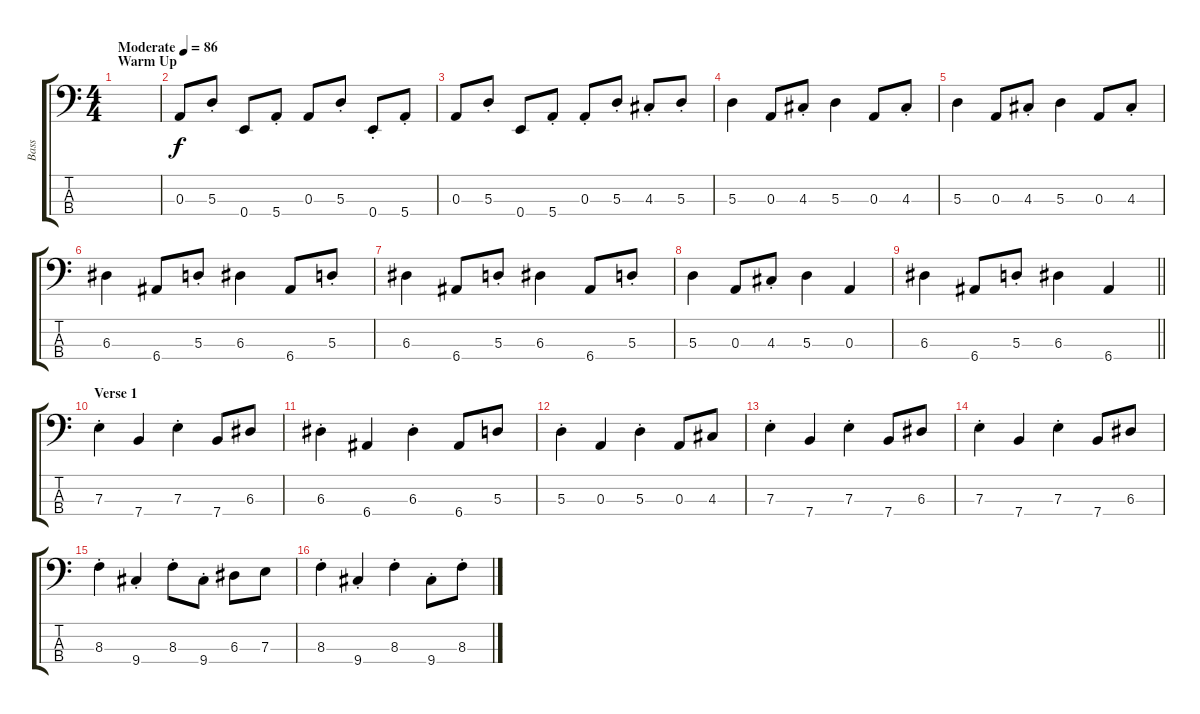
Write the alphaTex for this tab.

\track ("Bass" "Bass") {instrument electricbassfinger}
\staff {score tabs}
\tuning (G2 D2 A1 E1) {hide}
\ts (4 4)
\section ("" "Warm Up")
\tempo (86 "Moderate")
\clef f4
\ks c
|
\ks aminor
0.3.8 5.3{st}.8 0.4.8 5.4{st}.8 0.3.8 5.3{st}.8 0.4{st}.8 5.4{st}.8 |
0.3.8 5.3{st}.8 0.4.8 5.4{st}.8 0.3{st}.8 5.3{st}.8 4.3{st}.8 5.3{st}.8 |
5.3.4 0.3.8 4.3{st}.8 5.3.4 0.3.8 4.3{st}.8 |
5.3.4 0.3.8 4.3{st}.8 5.3.4 0.3.8 4.3{st}.8 |
6.3.4 6.4.8 5.3{st}.8 6.3.4 6.4.8 5.3{st}.8 |
6.3.4 6.4.8 5.3{st}.8 6.3.4 6.4.8 5.3{st}.8 |
5.3.4 0.3.8 4.3{st}.8 5.3.4 0.3.4 |
\barLineRight lightlight
6.3.4 6.4.8 5.3{st}.8 6.3.4 6.4.4 |
\section ("" "Verse 1")
7.3{st}.4 7.4.4 7.3{st}.4 7.4.8 6.3.8 |
6.3{st}.4 6.4.4 6.3{st}.4 6.4.8 5.3.8 |
5.3{st}.4 0.3.4 5.3{st}.4 0.3.8 4.3.8 |
7.3{st}.4 7.4.4 7.3{st}.4 7.4.8 6.3.8 |
7.3{st}.4 7.4.4 7.3{st}.4 7.4.8 6.3.8 |
8.3{st}.4 9.4{st}.4 8.3{st}.8 9.4{st}.8 6.3.8 7.3.8 |
8.3{st}.4 9.4{st}.4 8.3{st}.4 9.4{st}.8 8.3{st}.8
